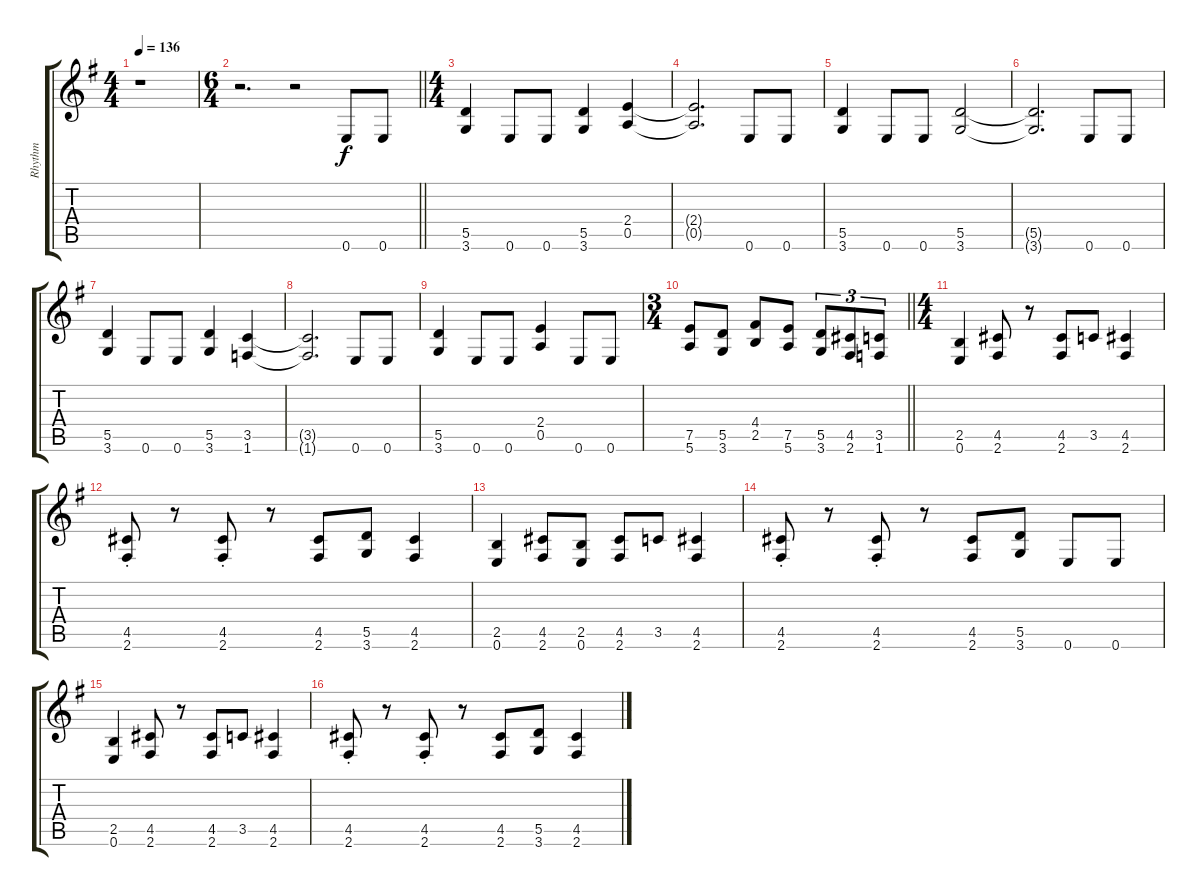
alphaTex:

\track ("Rhythm" "Rhythm") {instrument distortionguitar}
\staff {score tabs}
\tuning (E4 B3 G3 D3 A2 E2) {hide}
\ts (4 4)
\tempo 136
\clef g2
\ks eminor
r.1{dy f instrument distortionguitar} |
\ts (6 4)
\barLineRight lightlight
r.2{d} r.2 0.6.8 0.6.8 |
\ts (4 4)
(5.5 3.6).4 0.6.8 0.6.8 (5.5 3.6).4 (2.4 0.5).4 |
(2.4{t} 0.5{t}).2{d} 0.6.8 0.6.8 |
(5.5 3.6).4 0.6.8 0.6.8 (5.5 3.6).2 |
(5.5{t} 3.6{t}).2{d} 0.6.8 0.6.8 |
(5.5 3.6).4 0.6.8 0.6.8 (5.5 3.6).4 (3.5 1.6).4 |
(3.5{t} 1.6{t}).2{d} 0.6.8 0.6.8 |
(5.5 3.6).4 0.6.8 0.6.8 (2.4 0.5).4 0.6.8 0.6.8 |
\ts (3 4)
\barLineRight lightlight
(7.5 5.6).8 (5.5 3.6).8 (4.4 2.5).8 (7.5 5.6).8 (5.5 3.6).8{tu (3 2)} (4.5 2.6).8{tu (3 2)} (3.5 1.6).8{tu (3 2)} |
\ts (4 4)
(2.5 0.6).4 (4.5 2.6).8 r.8 (4.5 2.6).8 3.5.8 (4.5 2.6).4 |
(4.5{st} 2.6{st}).8 r.8 (4.5{st} 2.6{st}).8 r.8 (4.5 2.6).8 (5.5 3.6).8 (4.5 2.6).4 |
(2.5 0.6).4 (4.5 2.6).8 (2.5 0.6).8 (4.5 2.6).8 3.5.8 (4.5 2.6).4 |
(4.5{st} 2.6{st}).8 r.8 (4.5{st} 2.6{st}).8 r.8 (4.5 2.6).8 (5.5 3.6).8 0.6.8 0.6.8 |
(2.5 0.6).4 (4.5 2.6).8 r.8 (4.5 2.6).8 3.5.8 (4.5 2.6).4 |
(4.5{st} 2.6{st}).8 r.8 (4.5{st} 2.6{st}).8 r.8 (4.5 2.6).8 (5.5 3.6).8 (4.5 2.6).4
